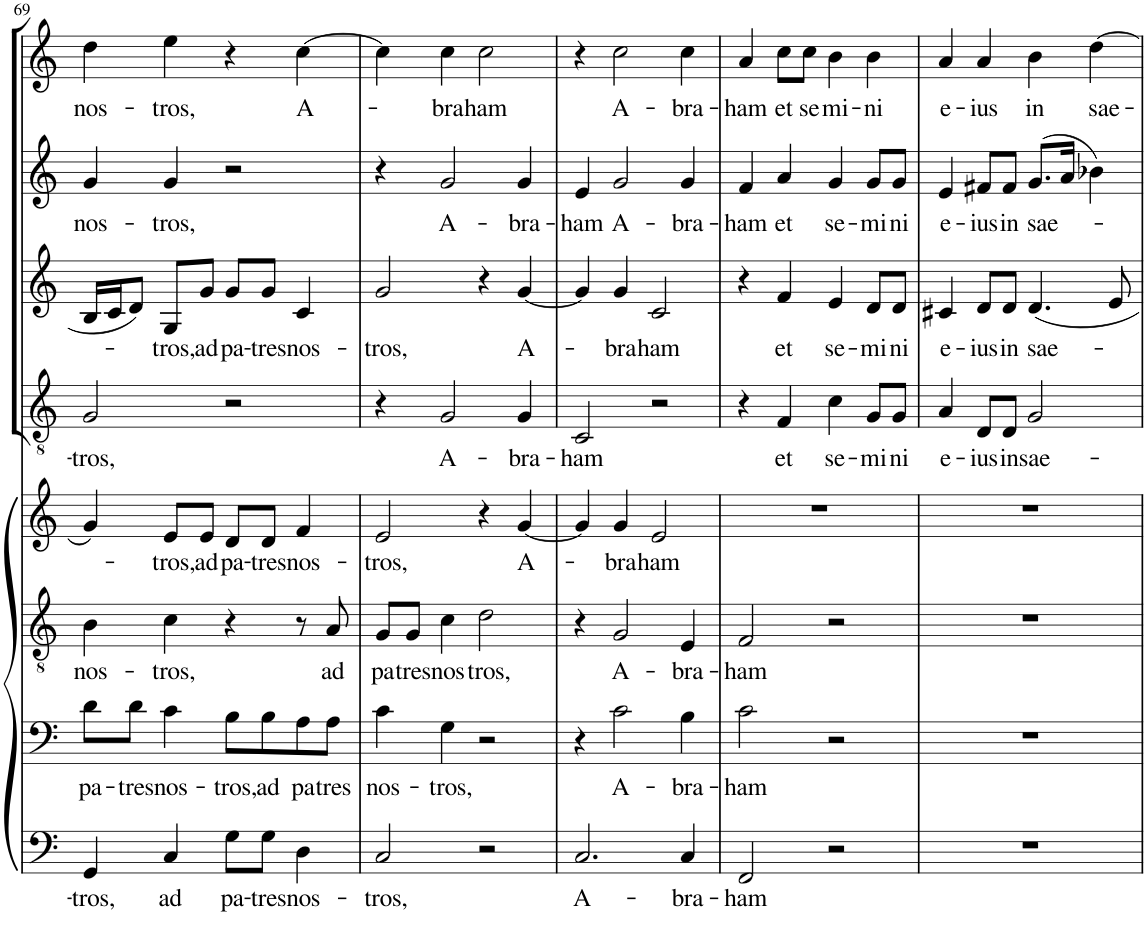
**kern	**text	**kern	**text	**kern	**text	**kern	**text	**kern	**text	**kern	**text	**kern	**text	**kern	**text
*part8	*part8	*part7	*part7	*part6	*part6	*part5	*part5	*part4	*part4	*part3	*part3	*part2	*part2	*part1	*part1
*staff8	*staff8	*staff7	*staff7	*staff6	*staff6	*staff5	*staff5	*staff4	*staff4	*staff3	*staff3	*staff2	*staff2	*staff1	*staff1
*I"Bass 2	*	*I"Bass 1	*	*I"Tenor	*	*I"Alto	*	*I"Tenor	*	*I"Alto	*	*I"Soprano 2	*	*I"Soprano 1	*
!!LO:PB:g=z
*clefF4	*	*clefF4	*	*clefGv2	*	*clefG2	*	*clefGv2	*	*clefG2	*	*clefG2	*	*clefG2	*
*k[]	*	*k[]	*	*k[]	*	*k[]	*	*k[]	*	*k[]	*	*k[]	*	*k[]	*
*M4/4	*	*M4/4	*	*M4/4	*	*M4/4	*	*M4/4	*	*M4/4	*	*M4/4	*	*M4/4	*
*met(c)	*	*met(c)	*	*met(c)	*	*met(c)	*	*met(c)	*	*met(c)	*	*met(c)	*	*met(c)	*
=69	=69	=69	=69	=69	=69	=69	=69	=69	=69	=69	=69	=69	=69	=69	=69
!	!LO:LY:b	!	!LO:LY:b	!	!LO:LY:b	!	!	!	!LO:LY:b	!	!	!	!LO:LY:b	!	!LO:LY:b
4GG/	-tros,	8d\L	pa-	4B\	nos-	4g/	.	2G/	-tros,	16B/LL	.	4g/	nos-	4dd\	nos-
.	.	.	.	.	.	.	.	.	.	16c/J	.	.	.	.	.
!	!	!	!LO:LY:b	!	!	!	!	!	!	!	!	!	!	!	!
.	.	8d\J	-tres	.	.	.	.	.	.	8d/J	.	.	.	.	.
!	!LO:LY:b	!	!LO:LY:b	!	!LO:LY:b	!	!LO:LY:b	!	!	!	!LO:LY:b	!	!LO:LY:b	!	!LO:LY:b
4C/	ad	4c\	nos-	4c\	-tros,	8e/L	-tros,	.	.	8G/L	-tros,	4g/	-tros,	4ee\	-tros,
!	!	!	!	!	!	!	!LO:LY:b	!	!	!	!LO:LY:b	!	!	!	!
.	.	.	.	.	.	8e/J	ad	.	.	8g/J	ad	.	.	.	.
!	!LO:LY:b	!	!LO:LY:b	!	!	!	!LO:LY:b	!	!	!	!LO:LY:b	!	!	!	!
8G\L	pa-	8B\L	-tros,	4r	.	8d/L	pa-	2r	.	8g/L	pa-	2r	.	4r	.
!	!LO:LY:b	!	!LO:LY:b	!	!	!	!LO:LY:b	!	!	!	!LO:LY:b	!	!	!	!
8G\J	-tres	8B\	ad	.	.	8d/J	-tres	.	.	8g/J	-tres	.	.	.	.
!	!LO:LY:b	!	!LO:LY:b	!	!	!	!LO:LY:b	!	!	!	!LO:LY:b	!	!	!	!LO:LY:b
4D\	nos-	8A\	pa-	8r	.	4f/	nos-	.	.	4c/	nos-	.	.	[4cc\	A-
!	!	!	!LO:LY:b	!	!LO:LY:b	!	!	!	!	!	!	!	!	!	!
.	.	8A\J	-tres	8A/	ad	.	.	.	.	.	.	.	.	.	.
=70	=70	=70	=70	=70	=70	=70	=70	=70	=70	=70	=70	=70	=70	=70	=70
!	!LO:LY:b	!	!LO:LY:b	!	!LO:LY:b	!	!LO:LY:b	!	!	!	!LO:LY:b	!	!	!	!
2C/	-tros,	4c\	nos-	8G/L	pa-	2e/	-tros,	4r	.	2g/	-tros,	4r	.	4cc\]	.
!	!	!	!	!	!LO:LY:b	!	!	!	!	!	!	!	!	!	!
.	.	.	.	8G/J	-tres	.	.	.	.	.	.	.	.	.	.
!	!	!	!LO:LY:b	!	!LO:LY:b	!	!	!	!LO:LY:b	!	!	!	!LO:LY:b	!	!LO:LY:b
.	.	4G\	-tros,	4c\	nos-	.	.	2G/	A-	.	.	2g/	A-	4cc\	-bra-
!	!	!	!	!	!LO:LY:b	!	!	!	!	!	!	!	!	!	!LO:LY:b
2r	.	2r	.	2d\	-tros,	4r	.	.	.	4r	.	.	.	2cc\	-ham
!	!	!	!	!	!	!	!LO:LY:b	!	!LO:LY:b	!	!LO:LY:b	!	!LO:LY:b	!	!
.	.	.	.	.	.	[4g/	A-	4G/	-bra-	[4g/	A-	4g/	-bra-	.	.
=71	=71	=71	=71	=71	=71	=71	=71	=71	=71	=71	=71	=71	=71	=71	=71
!	!LO:LY:b	!	!	!	!	!	!	!	!LO:LY:b	!	!	!	!LO:LY:b	!	!
2.C/	A-	4r	.	4r	.	4g/]	.	2C/	-ham	4g/]	.	4e/	-ham	4r	.
!	!	!	!LO:LY:b	!	!LO:LY:b	!	!LO:LY:b	!	!	!	!LO:LY:b	!	!LO:LY:b	!	!LO:LY:b
.	.	2c\	A-	2G/	A-	4g/	-bra-	.	.	4g/	-bra-	2g/	A-	2cc\	A-
!	!	!	!	!	!	!	!LO:LY:b	!	!	!	!LO:LY:b	!	!	!	!
.	.	.	.	.	.	2e/	-ham	2r	.	2c/	-ham	.	.	.	.
!	!LO:LY:b	!	!LO:LY:b	!	!LO:LY:b	!	!	!	!	!	!	!	!LO:LY:b	!	!LO:LY:b
4C/	-bra-	4B\	-bra-	4E/	-bra-	.	.	.	.	.	.	4g/	-bra-	4cc\	-bra-
=72	=72	=72	=72	=72	=72	=72	=72	=72	=72	=72	=72	=72	=72	=72	=72
!	!LO:LY:b	!	!LO:LY:b	!	!LO:LY:b	!	!	!	!	!	!	!	!LO:LY:b	!	!LO:LY:b
2FF/	-ham	2c\	-ham	2F/	-ham	1r	.	4r	.	4r	.	4f/	-ham	4a/	-ham
!	!	!	!	!	!	!	!	!	!LO:LY:b	!	!LO:LY:b	!	!LO:LY:b	!	!LO:LY:b
.	.	.	.	.	.	.	.	4F/	et	4f/	et	4a/	et	8cc\L	et
!	!	!	!	!	!	!	!	!	!	!	!	!	!	!	!LO:LY:b
.	.	.	.	.	.	.	.	.	.	.	.	.	.	8cc\J	se-
!	!	!	!	!	!	!	!	!	!LO:LY:b	!	!LO:LY:b	!	!LO:LY:b	!	!LO:LY:b
2r	.	2r	.	2r	.	.	.	4c\	se-	4e/	se-	4g/	se-	4b\	-mi-
!	!	!	!	!	!	!	!	!	!LO:LY:b	!	!LO:LY:b	!	!LO:LY:b	!	!LO:LY:b
.	.	.	.	.	.	.	.	8G/L	-mi-	8d/L	-mi-	8g/L	-mi-	4b\	-ni
!	!	!	!	!	!	!	!	!	!LO:LY:b	!	!LO:LY:b	!	!LO:LY:b	!	!
.	.	.	.	.	.	.	.	8G/J	-ni	8d/J	-ni	8g/J	-ni	.	.
=73	=73	=73	=73	=73	=73	=73	=73	=73	=73	=73	=73	=73	=73	=73	=73
!	!	!	!	!	!	!	!	!	!LO:LY:b	!	!LO:LY:b	!	!LO:LY:b	!	!LO:LY:b
1r	.	1r	.	1r	.	1r	.	4A/	e-	4c#X/	e-	4e/	e-	4a/	e-
!	!	!	!	!	!	!	!	!	!LO:LY:b	!	!LO:LY:b	!	!LO:LY:b	!	!LO:LY:b
.	.	.	.	.	.	.	.	8D/L	-ius	8d/L	-ius	8f#X/L	-ius	4a/	-ius
!	!	!	!	!	!	!	!	!	!LO:LY:b	!	!LO:LY:b	!	!LO:LY:b	!	!
.	.	.	.	.	.	.	.	8D/J	in	8d/J	in	8f#/J	in	.	.
!	!	!	!	!	!	!	!	!	!LO:LY:b	!	!LO:LY:b	!	!LO:LY:b	!	!LO:LY:b
.	.	.	.	.	.	.	.	2G/	sae-	4.d/	sae-	(8.g/L	sae-	4b\	in
.	.	.	.	.	.	.	.	.	.	.	.	16a/Jk	.	.	.
!	!	!	!	!	!	!	!	!	!	!	!	!	!	!	!LO:LY:b
.	.	.	.	.	.	.	.	.	.	.	.	4b-X\)	.	[4dd\	sae-
.	.	.	.	.	.	.	.	.	.	8e/	.	.	.	.	.
=	=	=	=	=	=	=	=	=	=	=	=	=	=	=	=
*-	*-	*-	*-	*-	*-	*-	*-	*-	*-	*-	*-	*-	*-	*-	*-
